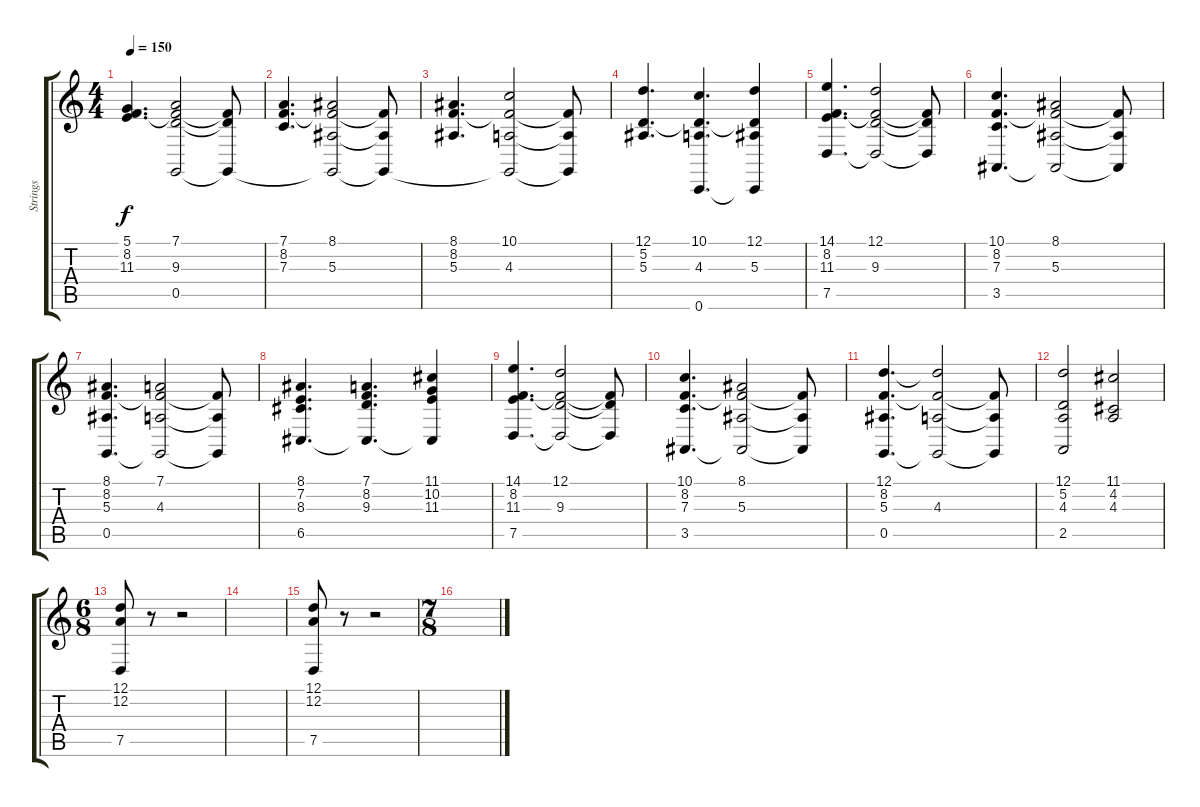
\track ("Strings" "Strings") {instrument stringensemble1}
\staff {score tabs}
\tuning (D4 A3 F3 C3 G2 C2) {hide}
\ts (4 4)
\tempo 150
\clef g2
\ks c
(5.1 8.2 11.3).4{d dy f} (7.1 8.2{t} 9.3 0.5{t}).2 (8.2{t} 9.3{t} 0.5{t}).8 |
(7.1 8.2 7.3).4{d} (8.1 8.2{t} 5.3 0.5{t}).2 (8.2{t} 5.3{t} 0.5{t}).8 |
(8.1 8.2 5.3).4{d} (10.1 8.2{t} 4.3 0.5{t}).2 (8.2{t} 4.3{t} 0.5{t}).8 |
(12.1 5.2 5.3).4{d} (10.1 5.2{t} 4.3 0.6).4{d} (12.1 5.2{t} 5.3 0.6{t}).4 |
(14.1 8.2 11.3 7.5).4{d} (12.1 8.2{t} 9.3 7.5{t}).2 (8.2{t} 9.3{t} 7.5{t}).8 |
(10.1 8.2 7.3 3.5).4{d} (8.1 8.2{t} 5.3 3.5{t}).2 (8.2{t} 5.3{t} 3.5{t}).8 |
(8.1 8.2 5.3 0.5).4{d} (7.1 8.2{t} 4.3 0.5{t}).2 (8.2{t} 4.3{t} 0.5{t}).8 |
(8.1 7.2 8.3 6.5).4{d} (7.1 8.2 9.3 6.5{t}).4{d} (11.1 10.2 11.3 6.5{t}).4 |
(14.1 8.2 11.3 7.5).4{d} (12.1 8.2{t} 9.3 7.5{t}).2 (8.2{t} 9.3{t} 7.5{t}).8 |
(10.1 8.2 7.3 3.5).4{d} (8.1 8.2{t} 5.3 3.5{t}).2 (8.2{t} 5.3{t} 3.5{t}).8 |
(12.1 8.2 5.3 0.5).4{d} (12.1{t} 8.2{t} 4.3 0.5{t}).2 (8.2{t} 4.3{t} 0.5{t}).8 |
(12.1 5.2 4.3 2.5).2 (11.1 4.2 4.3).2 |
\ts (6 8)
(12.1 12.2 7.5).8 r.8 r.2 |
|
(12.1 12.2 7.5).8 r.8 r.2 |
\ts (7 8)
